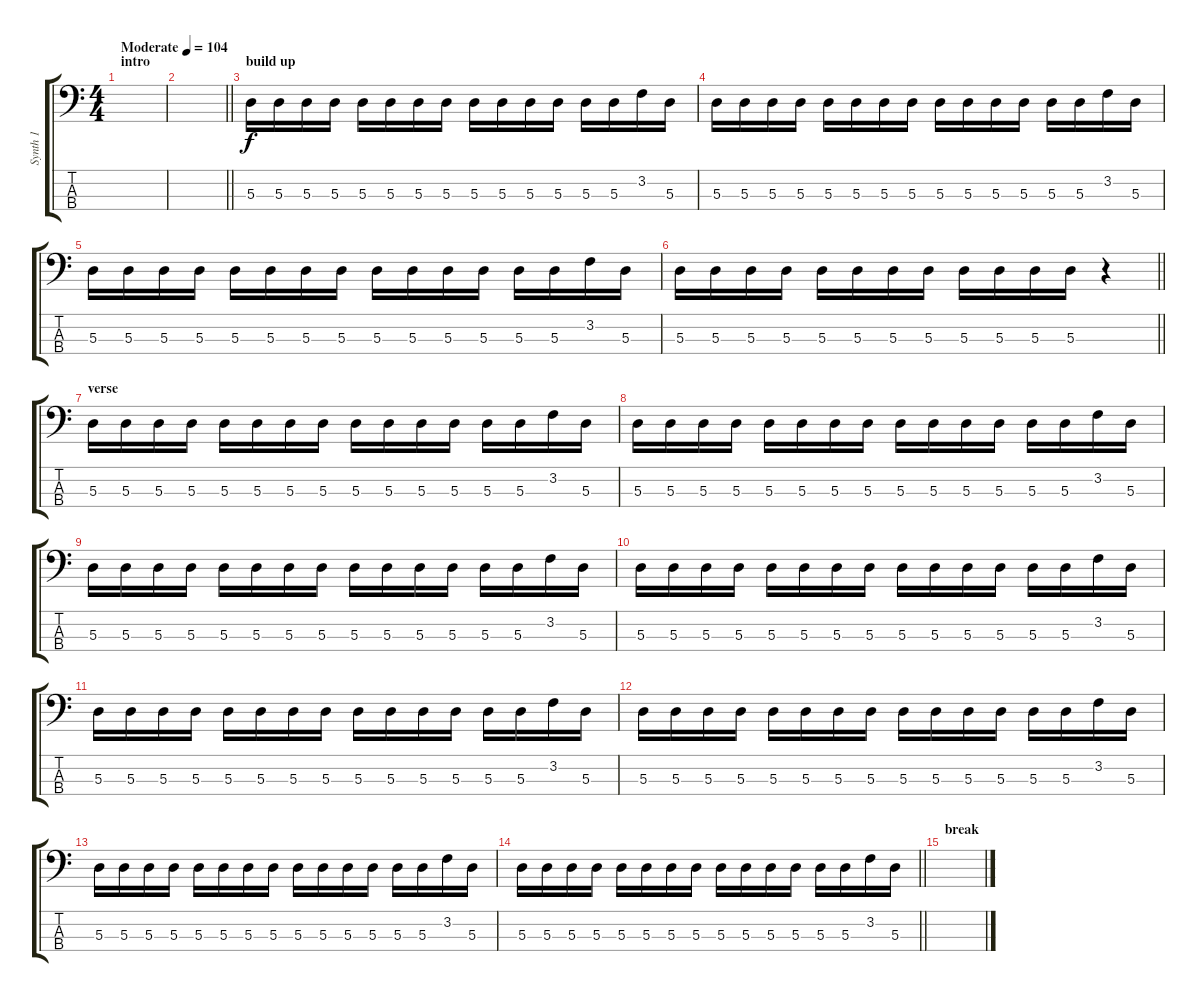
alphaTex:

\track ("Synth 1" "Synth 1") {instrument synthbass1}
\staff {score tabs}
\tuning (G2 D2 A1 E1) {hide}
\ts (4 4)
\section ("" "intro")
\tempo (104 "Moderate")
\clef f4
\ks c
|
\barLineRight lightlight
|
\section ("" "build up")
5.3.16{volume 11} 5.3.16 5.3.16 5.3.16 5.3.16 5.3.16 5.3.16 5.3.16 5.3.16 5.3.16 5.3.16 5.3.16 5.3.16 5.3.16 3.2.16 5.3.16 |
5.3.16 5.3.16 5.3.16 5.3.16 5.3.16 5.3.16 5.3.16 5.3.16 5.3.16 5.3.16 5.3.16 5.3.16 5.3.16 5.3.16 3.2.16 5.3.16 |
5.3.16 5.3.16 5.3.16 5.3.16 5.3.16 5.3.16 5.3.16 5.3.16 5.3.16 5.3.16 5.3.16 5.3.16 5.3.16 5.3.16 3.2.16 5.3.16 |
\barLineRight lightlight
5.3.16 5.3.16 5.3.16 5.3.16 5.3.16 5.3.16 5.3.16 5.3.16 5.3.16 5.3.16 5.3.16 5.3.16 r.4 |
\section ("" "verse")
5.3.16{volume 11} 5.3.16 5.3.16 5.3.16 5.3.16 5.3.16 5.3.16 5.3.16 5.3.16 5.3.16 5.3.16 5.3.16 5.3.16 5.3.16 3.2.16 5.3.16 |
5.3.16 5.3.16 5.3.16 5.3.16 5.3.16 5.3.16 5.3.16 5.3.16 5.3.16 5.3.16 5.3.16 5.3.16 5.3.16 5.3.16 3.2.16 5.3.16 |
5.3.16 5.3.16 5.3.16 5.3.16 5.3.16 5.3.16 5.3.16 5.3.16 5.3.16 5.3.16 5.3.16 5.3.16 5.3.16 5.3.16 3.2.16 5.3.16 |
5.3.16 5.3.16 5.3.16 5.3.16 5.3.16 5.3.16 5.3.16 5.3.16 5.3.16 5.3.16 5.3.16 5.3.16 5.3.16 5.3.16 3.2.16 5.3.16 |
5.3.16 5.3.16 5.3.16 5.3.16 5.3.16 5.3.16 5.3.16 5.3.16 5.3.16 5.3.16 5.3.16 5.3.16 5.3.16 5.3.16 3.2.16 5.3.16 |
5.3.16 5.3.16 5.3.16 5.3.16 5.3.16 5.3.16 5.3.16 5.3.16 5.3.16 5.3.16 5.3.16 5.3.16 5.3.16 5.3.16 3.2.16 5.3.16 |
5.3.16 5.3.16 5.3.16 5.3.16 5.3.16 5.3.16 5.3.16 5.3.16 5.3.16 5.3.16 5.3.16 5.3.16 5.3.16 5.3.16 3.2.16 5.3.16 |
\barLineRight lightlight
5.3.16 5.3.16 5.3.16 5.3.16 5.3.16 5.3.16 5.3.16 5.3.16 5.3.16 5.3.16 5.3.16 5.3.16 5.3.16 5.3.16 3.2.16 5.3.16 |
\section ("" "break")
